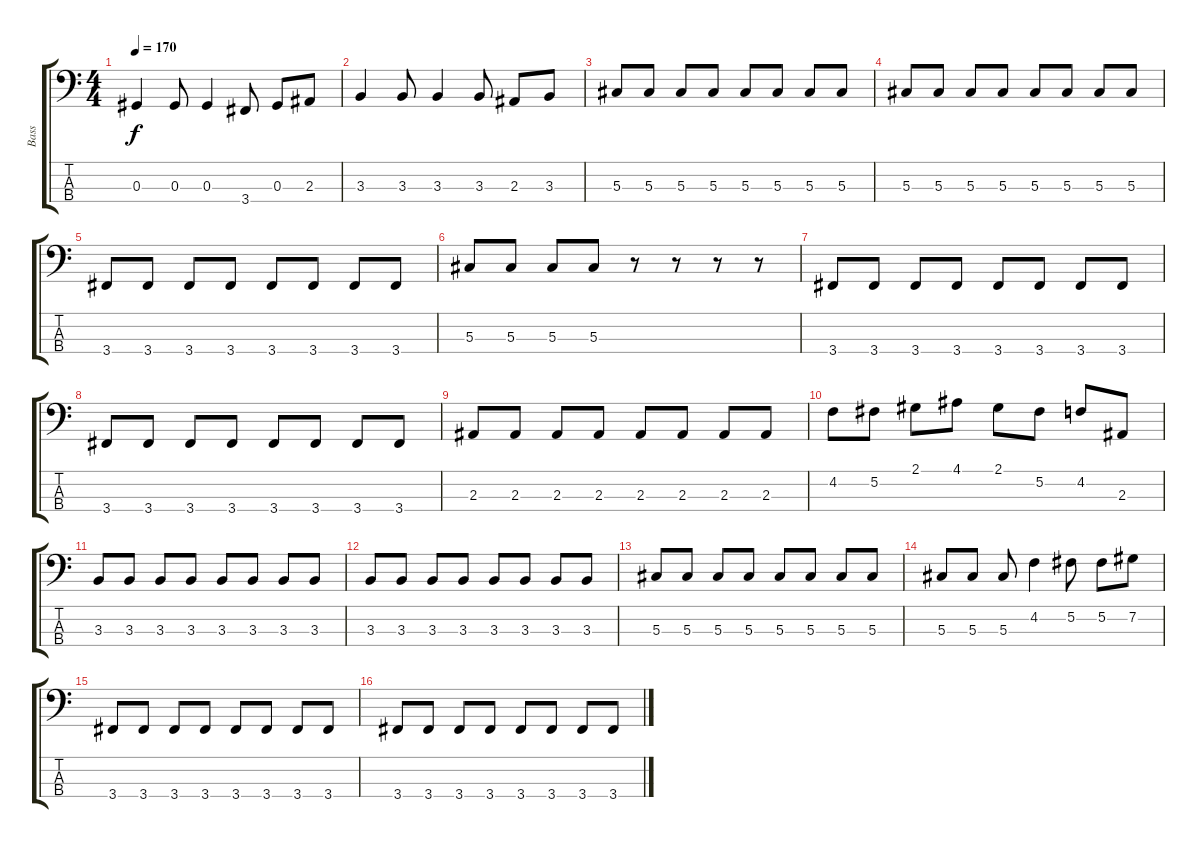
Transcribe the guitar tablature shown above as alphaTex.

\track ("Bass" "Bass") {instrument electricbasspick}
\staff {score tabs}
\tuning (Gb2 Db2 Ab1 Eb1) {hide}
\ts (4 4)
\tempo 170
\clef f4
\ks c
0.3.4{dy f} 0.3.8 0.3.4 3.4.8 0.3.8 2.3.8 |
3.3.4 3.3.8 3.3.4 3.3.8 2.3.8 3.3.8 |
5.3.8 5.3.8 5.3.8 5.3.8 5.3.8 5.3.8 5.3.8 5.3.8 |
5.3.8 5.3.8 5.3.8 5.3.8 5.3.8 5.3.8 5.3.8 5.3.8 |
3.4.8 3.4.8 3.4.8 3.4.8 3.4.8 3.4.8 3.4.8 3.4.8 |
5.3.8 5.3.8 5.3.8 5.3.8 r.8 r.8 r.8 r.8 |
3.4.8 3.4.8 3.4.8 3.4.8 3.4.8 3.4.8 3.4.8 3.4.8 |
3.4.8 3.4.8 3.4.8 3.4.8 3.4.8 3.4.8 3.4.8 3.4.8 |
2.3.8 2.3.8 2.3.8 2.3.8 2.3.8 2.3.8 2.3.8 2.3.8 |
4.2.8 5.2.8 2.1.8 4.1.8 2.1.8 5.2.8 4.2.8 2.3.8 |
3.3.8 3.3.8 3.3.8 3.3.8 3.3.8 3.3.8 3.3.8 3.3.8 |
3.3.8 3.3.8 3.3.8 3.3.8 3.3.8 3.3.8 3.3.8 3.3.8 |
5.3.8 5.3.8 5.3.8 5.3.8 5.3.8 5.3.8 5.3.8 5.3.8 |
5.3.8 5.3.8 5.3.8 4.2.4 5.2.8 5.2.8 7.2.8 |
3.4.8 3.4.8 3.4.8 3.4.8 3.4.8 3.4.8 3.4.8 3.4.8 |
3.4.8 3.4.8 3.4.8 3.4.8 3.4.8 3.4.8 3.4.8 3.4.8
